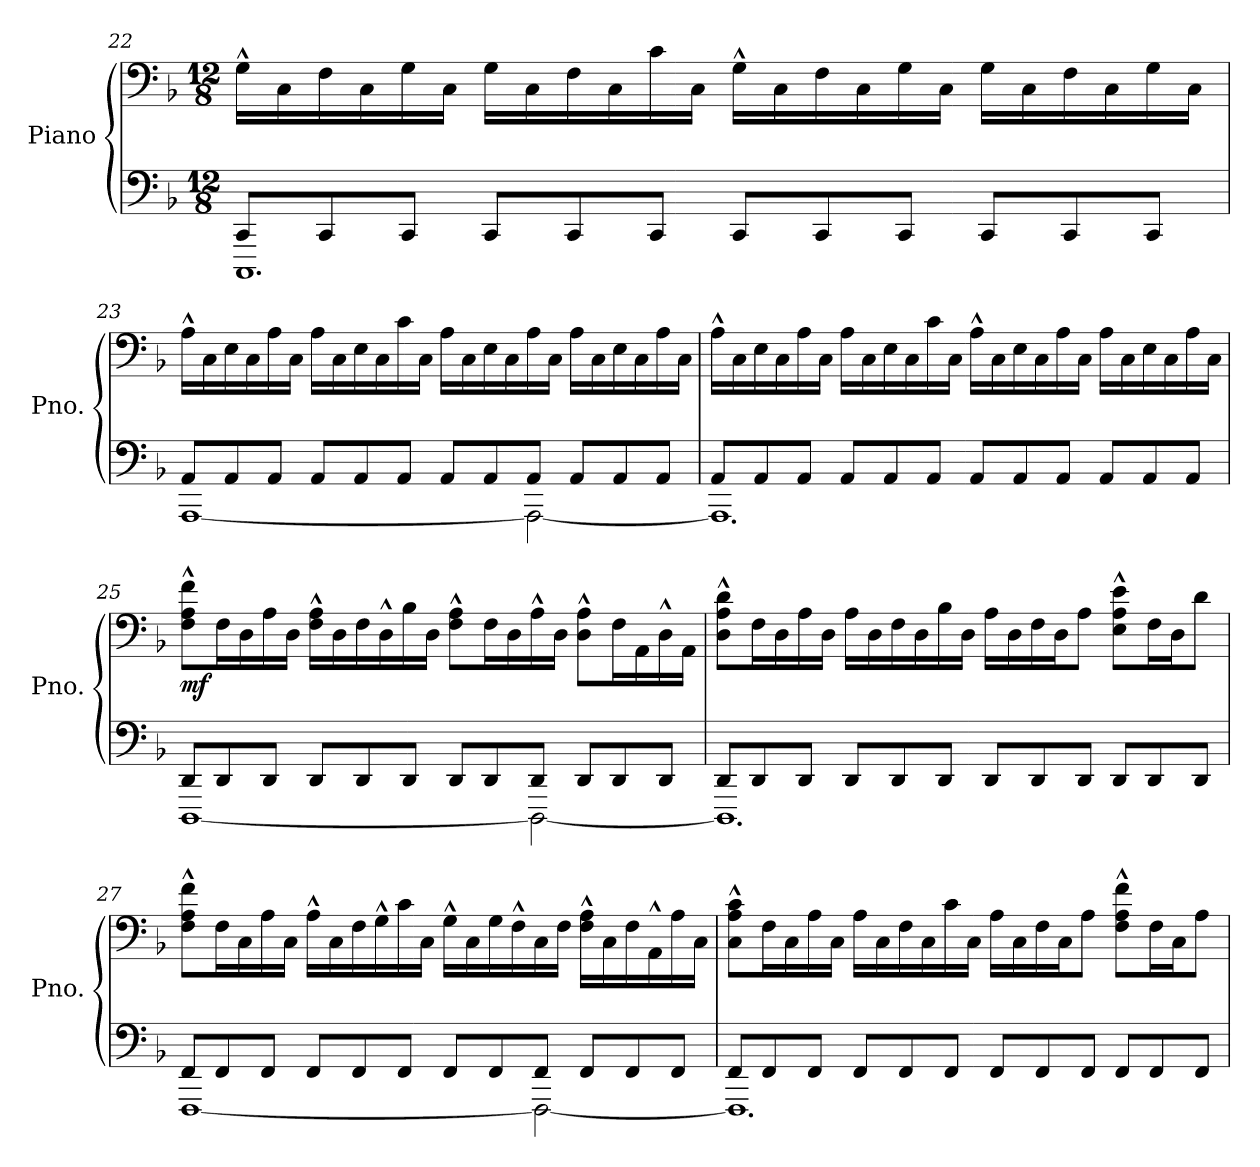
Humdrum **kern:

**kern	**kern	**dynam
*part1	*part1	*part1
*staff2	*staff1	*staff1/2
*I"Piano	*	*
*I'Pno.	*	*
!!LO:LB:g=z
*clefF4	*clefF4	*
*k[b-]	*k[b-]	*
*M12/8	*M12/8	*
=22	=22	=22
*^	*	*
8CC/L	1.CCC	16G^^\LL	.
.	.	16C\	.
8CC/	.	16F\	.
.	.	16C\	.
8CC/J	.	16G\	.
.	.	16C\JJ	.
8CC/L	.	16G\LL	.
.	.	16C\	.
8CC/	.	16F\	.
.	.	16C\	.
8CC/J	.	16c\	.
.	.	16C\JJ	.
8CC/L	.	16G^^\LL	.
.	.	16C\	.
8CC/	.	16F\	.
.	.	16C\	.
8CC/J	.	16G\	.
.	.	16C\JJ	.
8CC/L	.	16G\LL	.
.	.	16C\	.
8CC/	.	16F\	.
.	.	16C\	.
8CC/J	.	16G\	.
.	.	16C\JJ	.
!!LO:LB:g=z
=23	=23	=23	=23
8AA/L	[1AAA	16A^^\LL	.
.	.	16C\	.
8AA/	.	16E\	.
.	.	16C\	.
8AA/J	.	16A\	.
.	.	16C\JJ	.
8AA/L	.	16A\LL	.
.	.	16C\	.
8AA/	.	16E\	.
.	.	16C\	.
8AA/J	.	16c\	.
.	.	16C\JJ	.
8AA/L	.	16A\LL	.
.	.	16C\	.
8AA/	.	16E\	.
.	.	16C\	.
8AA/J	2AAA\_	16A\	.
.	.	16C\JJ	.
8AA/L	.	16A\LL	.
.	.	16C\	.
8AA/	.	16E\	.
.	.	16C\	.
8AA/J	.	16A\	.
.	.	16C\JJ	.
!!LO:LB:g=z
=24	=24	=24	=24
8AA/L	1.AAA]	16A^^\LL	.
.	.	16C\	.
8AA/	.	16E\	.
.	.	16C\	.
8AA/J	.	16A\	.
.	.	16C\JJ	.
8AA/L	.	16A\LL	.
.	.	16C\	.
8AA/	.	16E\	.
.	.	16C\	.
8AA/J	.	16c\	.
.	.	16C\JJ	.
8AA/L	.	16A^^\LL	.
.	.	16C\	.
8AA/	.	16E\	.
.	.	16C\	.
8AA/J	.	16A\	.
.	.	16C\JJ	.
8AA/L	.	16A\LL	.
.	.	16C\	.
8AA/	.	16E\	.
.	.	16C\	.
8AA/J	.	16A\	.
.	.	16C\JJ	.
=25	=25	=25	=25
!	!	!	!LO:DY:b
8DD/L	[1DDD	8F\^^ 8A\^^ 8f\^^L	mf
8DD/	.	16F\L	.
.	.	16D\	.
8DD/J	.	16A\	.
.	.	16D\JJ	.
8DD/L	.	16F\^^ 16A\^^LL	.
.	.	16D\	.
8DD/	.	16F\	.
.	.	16D^^\	.
8DD/J	.	16B-\	.
.	.	16D\JJ	.
8DD/L	.	8F\^^ 8A\^^L	.
8DD/	.	16F\L	.
.	.	16D\	.
8DD/J	2DDD\_	16A^^\	.
.	.	16D\JJ	.
8DD/L	.	8D\^^ 8A\^^L	.
8DD/	.	16F\L	.
.	.	16AA\	.
8DD/J	.	16D^^\	.
.	.	16AA\JJ	.
!!LO:PB:g=z
=26	=26	=26	=26
8DD/L	1.DDD]	8D\^^ 8A\^^ 8d\^^L	.
8DD/	.	16F\L	.
.	.	16D\	.
8DD/J	.	16A\	.
.	.	16D\JJ	.
8DD/L	.	16A\LL	.
.	.	16D\	.
8DD/	.	16F\	.
.	.	16D\	.
8DD/J	.	16B-\	.
.	.	16D\JJ	.
8DD/L	.	16A\LL	.
.	.	16D\	.
8DD/	.	16F\	.
.	.	16D\J	.
8DD/J	.	8A\J	.
8DD/L	.	8E\^^ 8A\^^ 8e\^^L	.
8DD/	.	16F\L	.
.	.	16D\J	.
8DD/J	.	8d\J	.
=27	=27	=27	=27
8FF/L	[1FFF	8F\^^ 8A\^^ 8f\^^L	.
8FF/	.	16F\L	.
.	.	16C\	.
8FF/J	.	16A\	.
.	.	16C\JJ	.
8FF/L	.	16A^^\LL	.
.	.	16C\	.
8FF/	.	16F\	.
.	.	16G^^\	.
8FF/J	.	16c\	.
.	.	16C\JJ	.
8FF/L	.	16G^^\LL	.
.	.	16C\	.
8FF/	.	16G\	.
.	.	16F^^\	.
8FF/J	2FFF\_	16C\	.
.	.	16F\JJ	.
8FF/L	.	16F\^^ 16A\^^LL	.
.	.	16C\	.
8FF/	.	16F\	.
.	.	16AA^^\	.
8FF/J	.	16A\	.
.	.	16C\JJ	.
!!LO:LB:g=z
=28	=28	=28	=28
8FF/L	1.FFF]	8C\^^ 8A\^^ 8c\^^L	.
8FF/	.	16F\L	.
.	.	16C\	.
8FF/J	.	16A\	.
.	.	16C\JJ	.
8FF/L	.	16A\LL	.
.	.	16C\	.
8FF/	.	16F\	.
.	.	16C\	.
8FF/J	.	16c\	.
.	.	16C\JJ	.
8FF/L	.	16A\LL	.
.	.	16C\	.
8FF/	.	16F\	.
.	.	16C\J	.
8FF/J	.	8A\J	.
8FF/L	.	8F\^^ 8A\^^ 8f\^^L	.
8FF/	.	16F\L	.
.	.	16C\J	.
8FF/J	.	8A\J	.
*v	*v	*	*
=	=	=
*-	*-	*-
